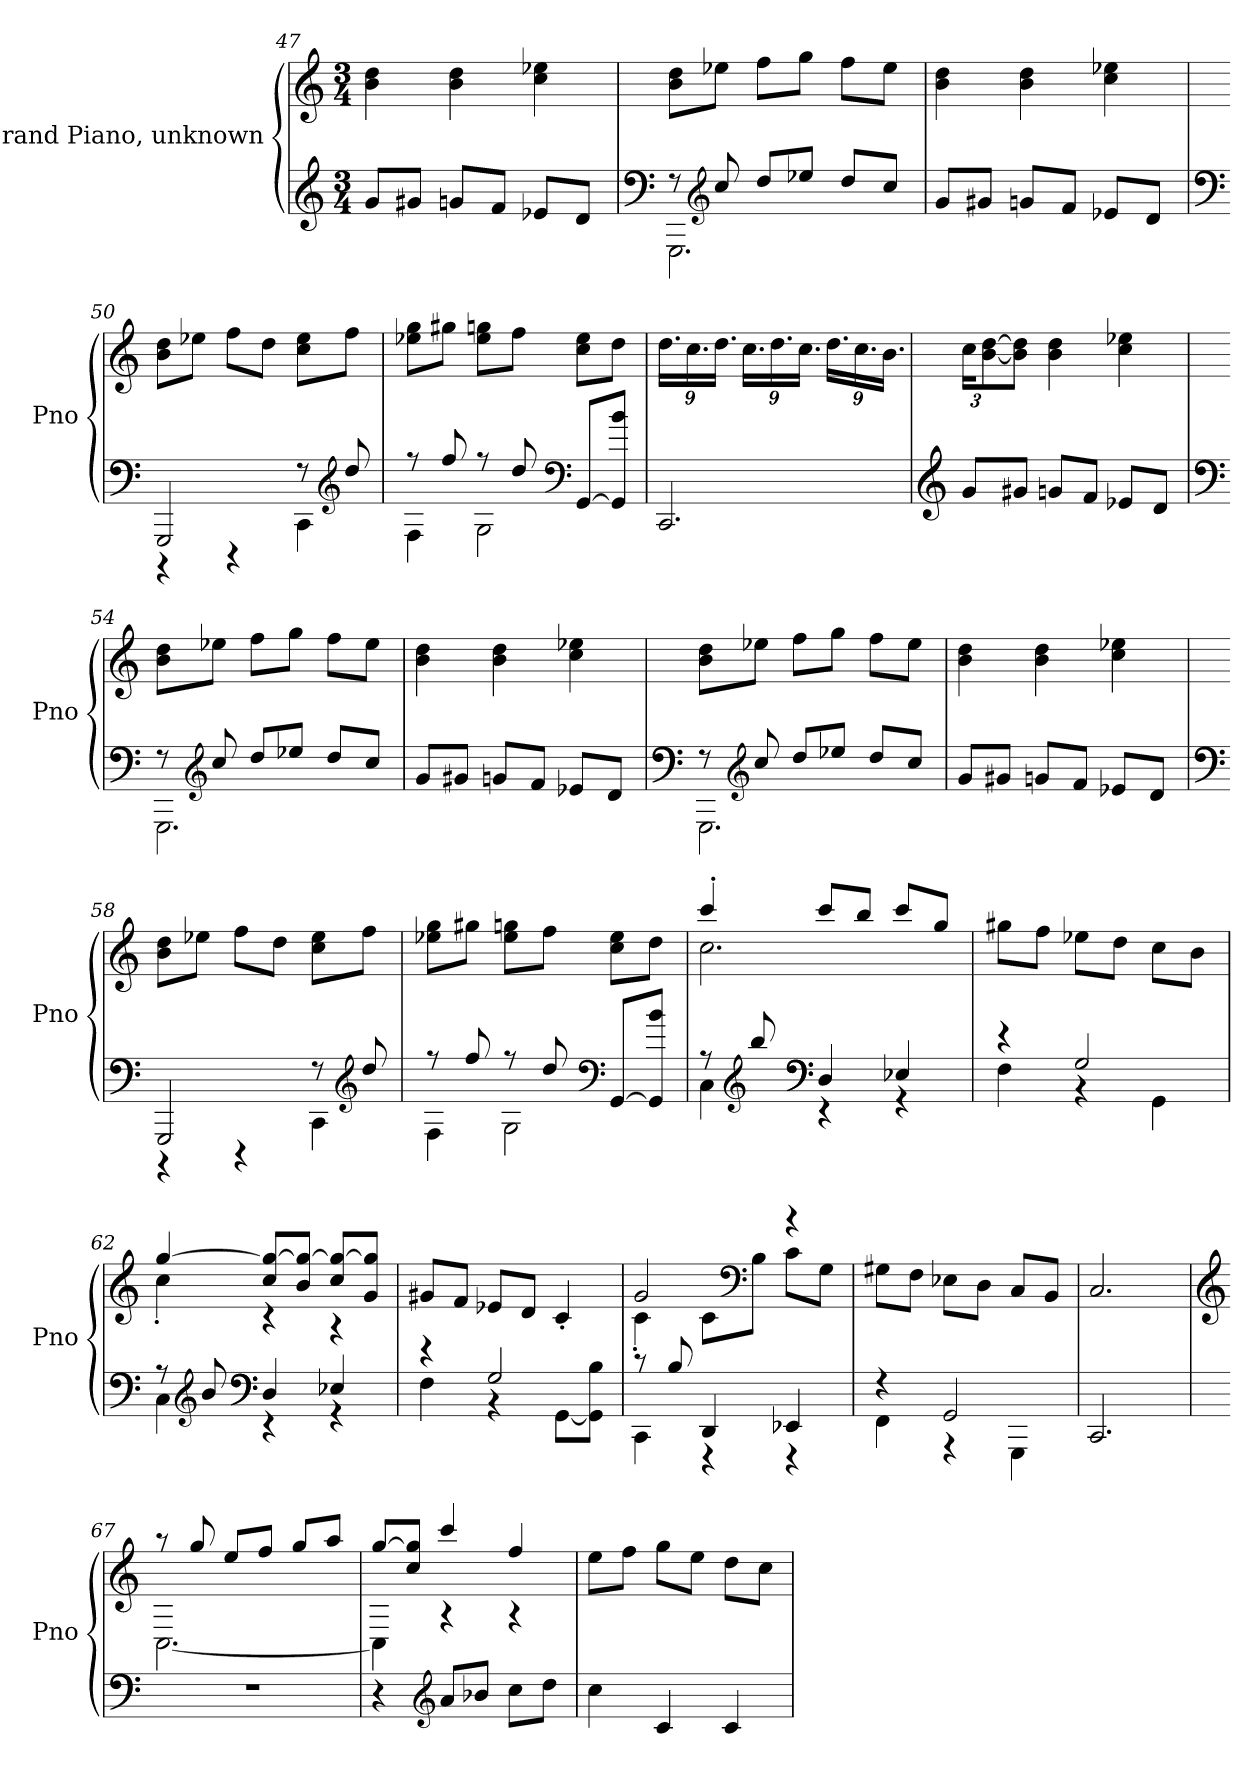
**kern	**kern
*part1	*part1
*staff2	*staff1
*I"Grand Piano, unknown	*
*I'Pno	*
*clefG2	*clefG2
*k[]	*k[]
*M3/4	*M3/4
=47	=47
8g/L	4b\ 4dd\
8g#X/J	.
8gn/L	4b\ 4dd\
8f/J	.
8e-X/L	4cc\ 4ee-X\
8d/J	.
=48	=48
*clefF4	*
*^	*
8r	2.GGG\	8b\ 8dd\L
*clefG2	*	*
8cc/	.	8ee-X\J
8dd/L	.	8ff\L
8ee-X/J	.	8gg\J
8dd/L	.	8ff\L
8cc/J	.	8ee-\J
*v	*v	*
!!LO:LB:g=z
=49	=49
8g/L	4b\ 4dd\
8g#X/J	.
8gn/L	4b\ 4dd\
8f/J	.
8e-X/L	4cc\ 4ee-X\
8d/J	.
=50	=50
*clefF4	*
*^	*
2GGG/	4r	8b\ 8dd\L
.	.	8ee-X\J
.	4r	8ff\L
.	.	8dd\J
8r	4CC\	8cc\ 8ee-\L
*clefG2	*	*
8dd/	.	8ff\J
=51	=51	=51
8r	4F\	8ee-X\ 8gg\L
8ff/	.	8gg#X\J
8r	2G\	8ee-\ 8ggn\L
8dd/	.	8ff\J
*clefF4	*	*
[8GG/L	.	8cc\ 8ee-\L
8GG/] 8b/J	.	8dd\J
*v	*v	*
=52	=52
*	*Xbrackettup
2.CC/	18.dd\LL
.	18.cc\
.	18.dd\JJ
.	18.cc\LL
.	18.dd\
.	18.cc\JJ
.	18.dd\LL
.	18.cc\
.	18.b\JJ
!!LO:LB:g=z
=53	=53
*clefG2	*
8g/L	24cc\KL
.	[12b\ [12dd\
8g#X/J	8b\] 8dd\]J
8gn/L	4b\ 4dd\
8f/J	.
8e-X/L	4cc\ 4ee-X\
8d/J	.
=54	=54
*clefF4	*
*^	*
8r	2.GGG\	8b\ 8dd\L
*clefG2	*	*
8cc/	.	8ee-X\J
8dd/L	.	8ff\L
8ee-X/J	.	8gg\J
8dd/L	.	8ff\L
8cc/J	.	8ee-\J
*v	*v	*
=55	=55
8g/L	4b\ 4dd\
8g#X/J	.
8gn/L	4b\ 4dd\
8f/J	.
8e-X/L	4cc\ 4ee-X\
8d/J	.
=56	=56
*clefF4	*
*^	*
8r	2.GGG\	8b\ 8dd\L
*clefG2	*	*
8cc/	.	8ee-X\J
8dd/L	.	8ff\L
8ee-X/J	.	8gg\J
8dd/L	.	8ff\L
8cc/J	.	8ee-\J
*v	*v	*
!!LO:PB:g=z
=57	=57
8g/L	4b\ 4dd\
8g#X/J	.
8gn/L	4b\ 4dd\
8f/J	.
8e-X/L	4cc\ 4ee-X\
8d/J	.
=58	=58
*clefF4	*
*^	*
2GGG/	4r	8b\ 8dd\L
.	.	8ee-X\J
.	4r	8ff\L
.	.	8dd\J
8r	4CC\	8cc\ 8ee-\L
*clefG2	*	*
8dd/	.	8ff\J
=59	=59	=59
8r	4F\	8ee-X\ 8gg\L
8ff/	.	8gg#X\J
8r	2G\	8ee-\ 8ggn\L
8dd/	.	8ff\J
*clefF4	*	*
[8GG/L	.	8cc\ 8ee-\L
8GG/] 8b/J	.	8dd\J
=60	=60	=60
*	*	*^
8r	4C\	4ccc'/	2.cc\
*clefG2	*	*	*
8bb/	.	.	.
*clefF4	*	*	*
4D/	4r	8ccc/L	.
.	.	8bb/J	.
4E-X/	4r	8ccc/L	.
.	.	8gg/J	.
*	*	*v	*v
=61	=61	=61
4r	4F\	8gg#X\L
.	.	8ff\J
2G/	4r	8ee-X\L
.	.	8dd\J
.	4GG\	8cc\L
.	.	8b\J
!!LO:LB:g=z
=62	=62	=62
*	*	*^
8r	4C\	[4gg/	4cc'\
*clefG2	*	*	*
8b/	.	.	.
*clefF4	*	*	*
4D/	4r	8cc/ 8gg/_L	4r
.	.	8b/ 8gg/_J	.
4E-X/	4r	8cc/ 8gg/_L	4r
.	.	8g/ 8gg/]J	.
*	*	*v	*v
=63	=63	=63
4r	4F\	8g#X/L
.	.	8f/J
2G/	4r	8e-X/L
.	.	8d/J
.	[8GG\L	4c'/
.	8GG\] 8B\J	.
=64	=64	=64
*	*	*^
8r	4CC\	2g/	4c'\
8B/	.	.	.
4DD/	4r	.	8c\L
*	*	*clefF4	*
.	.	.	8B\J
4EE-X/	4r	4r	8c\L
.	.	.	8G\J
*	*	*v	*v
=65	=65	=65
4r	4FF\	8G#X\L
.	.	8F\J
2GG/	4r	8E-X\L
.	.	8D\J
.	4GGG\	8C/L
.	.	8BB/J
*v	*v	*
=66	=66
2.CC/	2.C/
=67	=67
*	*clefG2
*	*^
2.r	8r	[2.C\
.	8gg/	.
.	8ee/L	.
.	8ff/J	.
.	8gg/L	.
.	8aa/J	.
!!LO:LB:g=z	!!
=68	=68	=68
4r	[8gg/L	4C\]
.	8cc/ 8gg/]J	.
*clefG2	*	*
8a/L	4ccc/	4r
8b-X/J	.	.
8cc\L	4ff/	4r
8dd\J	.	.
*	*v	*v
=69	=69
4cc\	8ee\L
.	8ff\J
4c/	8gg\L
.	8ee\J
4c/	8dd\L
.	8cc\J
=	=
*-	*-
